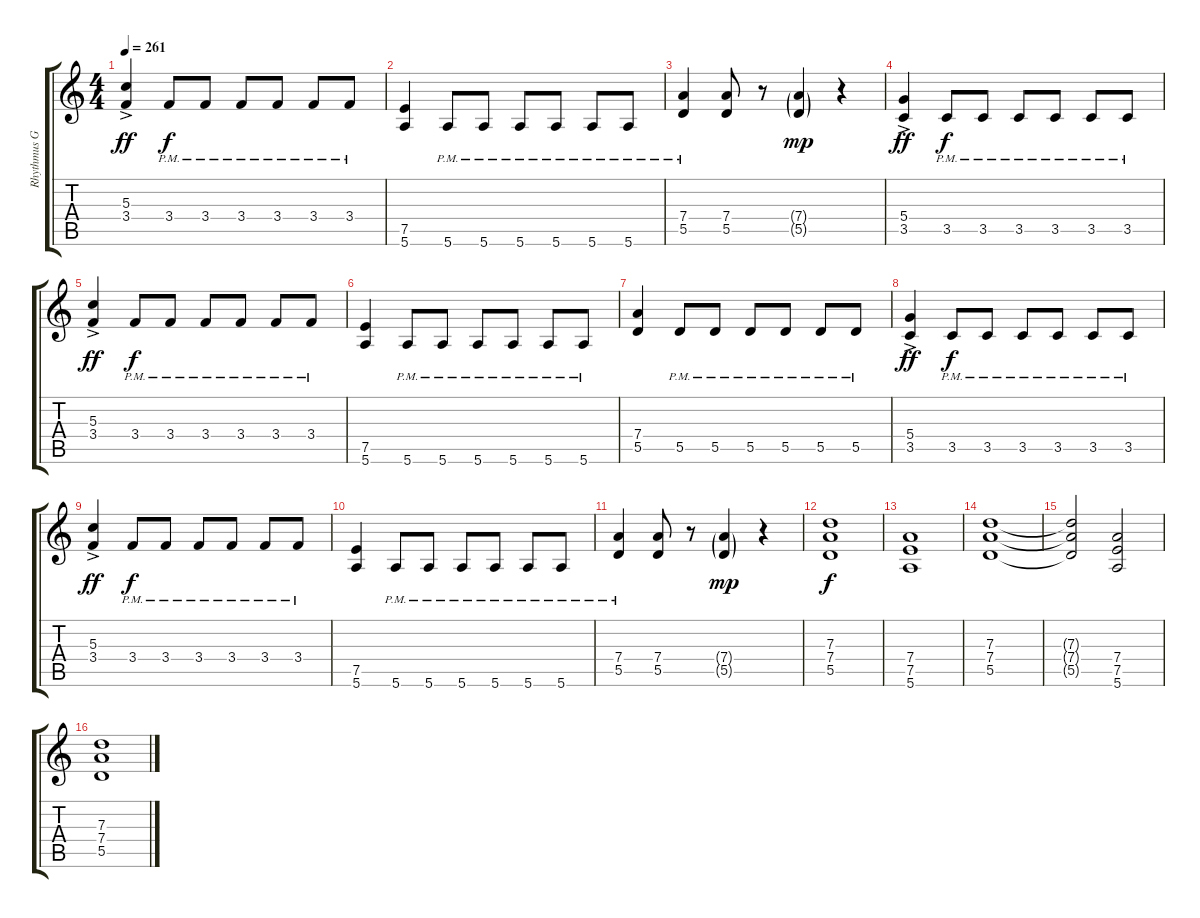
\track ("Rhythmus Gitarre" "Rhythmus G") {instrument distortionguitar}
\staff {score tabs}
\tuning (E4 B3 G3 D3 A2 E2) {hide}
\ts (4 4)
\tempo 261
\clef g2
\ks c
(5.3{ac} 3.4{ac}).4{dy ff} 3.4{pm}.8{dy f} 3.4{pm}.8 3.4{pm}.8 3.4{pm}.8 3.4{pm}.8 3.4{pm}.8 |
(7.5 5.6).4 5.6{pm}.8 5.6{pm}.8 5.6{pm}.8 5.6{pm}.8 5.6{pm}.8 5.6{pm}.8 |
(7.4{pm} 5.5{pm}).4 (7.4 5.5).8 r.8 (7.4{g} 5.5{g}).4{dy mp} r.4 |
(5.4{ac} 3.5{ac}).4{dy ff} 3.5{pm}.8{dy f} 3.5{pm}.8 3.5{pm}.8 3.5{pm}.8 3.5{pm}.8 3.5{pm}.8 |
(5.3{ac} 3.4{ac}).4{dy ff} 3.4{pm}.8{dy f} 3.4{pm}.8 3.4{pm}.8 3.4{pm}.8 3.4{pm}.8 3.4{pm}.8 |
(7.5 5.6).4 5.6{pm}.8 5.6{pm}.8 5.6{pm}.8 5.6{pm}.8 5.6{pm}.8 5.6{pm}.8 |
(7.4 5.5).4 5.5{pm}.8 5.5{pm}.8 5.5{pm}.8 5.5{pm}.8 5.5{pm}.8 5.5{pm}.8 |
(5.4{ac} 3.5{ac}).4{dy ff} 3.5{pm}.8{dy f} 3.5{pm}.8 3.5{pm}.8 3.5{pm}.8 3.5{pm}.8 3.5{pm}.8 |
(5.3{ac} 3.4{ac}).4{dy ff} 3.4{pm}.8{dy f} 3.4{pm}.8 3.4{pm}.8 3.4{pm}.8 3.4{pm}.8 3.4{pm}.8 |
(7.5 5.6).4 5.6{pm}.8 5.6{pm}.8 5.6{pm}.8 5.6{pm}.8 5.6{pm}.8 5.6{pm}.8 |
(7.4{pm} 5.5{pm}).4 (7.4 5.5).8 r.8 (7.4{g} 5.5{g}).4{dy mp} r.4 |
(7.3 7.4 5.5).1{dy f volume 7} |
(7.4 7.5 5.6).1 |
(7.3 7.4 5.5).1 |
(7.3{t} 7.4{t} 5.5{t}).2 (7.4 7.5 5.6).2 |
(7.3 7.4 5.5).1
